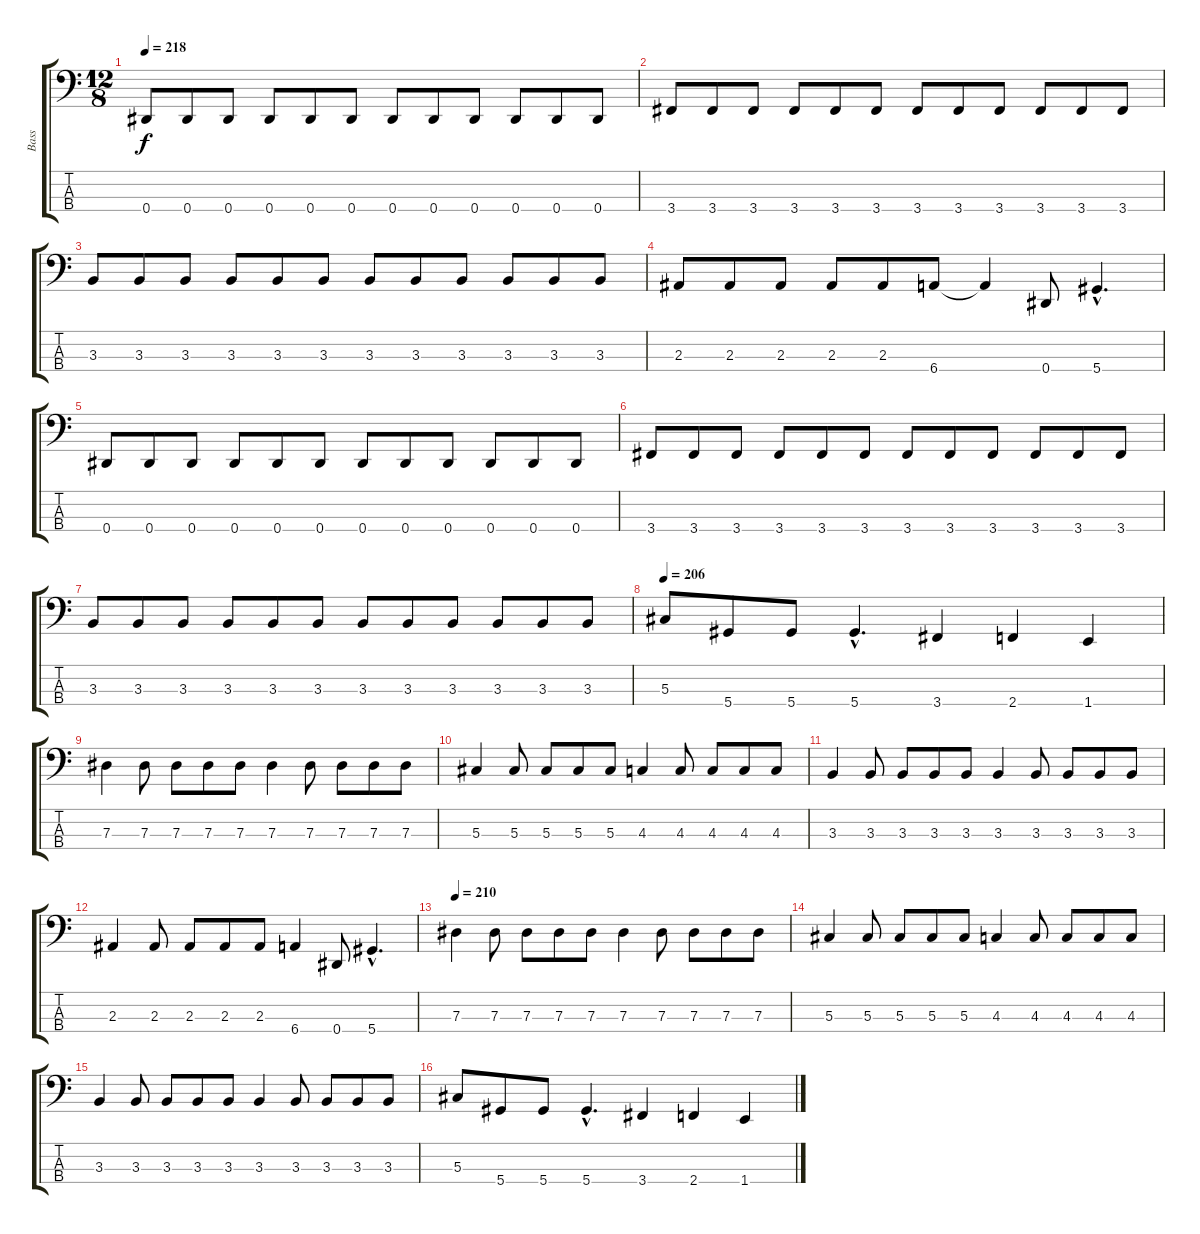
\track ("Bass" "Bass") {instrument electricbasspick}
\staff {score tabs}
\tuning (Gb2 Db2 Ab1 Eb1) {hide}
\ts (12 8)
\tempo 218
\clef f4
\ks c
0.4.8{dy f} 0.4.8 0.4.8 0.4.8 0.4.8 0.4.8 0.4.8 0.4.8 0.4.8 0.4.8 0.4.8 0.4.8 |
3.4.8 3.4.8 3.4.8 3.4.8 3.4.8 3.4.8 3.4.8 3.4.8 3.4.8 3.4.8 3.4.8 3.4.8 |
3.3.8 3.3.8 3.3.8 3.3.8 3.3.8 3.3.8 3.3.8 3.3.8 3.3.8 3.3.8 3.3.8 3.3.8 |
2.3.8 2.3.8 2.3.8 2.3.8 2.3.8 6.4.8 6.4{t}.4 0.4.8 5.4{hac}.4{d} |
0.4.8 0.4.8 0.4.8 0.4.8 0.4.8 0.4.8 0.4.8 0.4.8 0.4.8 0.4.8 0.4.8 0.4.8 |
3.4.8 3.4.8 3.4.8 3.4.8 3.4.8 3.4.8 3.4.8 3.4.8 3.4.8 3.4.8 3.4.8 3.4.8 |
3.3.8 3.3.8 3.3.8 3.3.8 3.3.8 3.3.8 3.3.8 3.3.8 3.3.8 3.3.8 3.3.8 3.3.8 |
\tempo 206
5.3.8 5.4.8 5.4.8 5.4{hac}.4{d} 3.4.4 2.4.4 1.4.4 |
7.3.4 7.3.8 7.3.8 7.3.8 7.3.8 7.3.4 7.3.8 7.3.8 7.3.8 7.3.8 |
5.3.4 5.3.8 5.3.8 5.3.8 5.3.8 4.3.4 4.3.8 4.3.8 4.3.8 4.3.8 |
3.3.4 3.3.8 3.3.8 3.3.8 3.3.8 3.3.4 3.3.8 3.3.8 3.3.8 3.3.8 |
2.3.4 2.3.8 2.3.8 2.3.8 2.3.8 6.4.4 0.4.8 5.4{hac}.4{d} |
\tempo 210
7.3.4 7.3.8 7.3.8 7.3.8 7.3.8 7.3.4 7.3.8 7.3.8 7.3.8 7.3.8 |
5.3.4 5.3.8 5.3.8 5.3.8 5.3.8 4.3.4 4.3.8 4.3.8 4.3.8 4.3.8 |
3.3.4 3.3.8 3.3.8 3.3.8 3.3.8 3.3.4 3.3.8 3.3.8 3.3.8 3.3.8 |
5.3.8 5.4.8 5.4.8 5.4{hac}.4{d} 3.4.4 2.4.4 1.4.4
